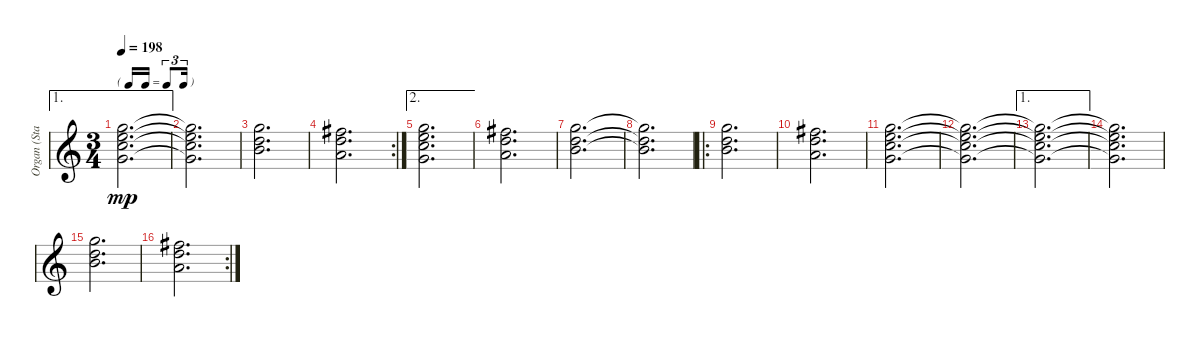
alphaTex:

\track ("Organ (Staff 1)" "Organ (Sta") {instrument drawbarorgan}
\staff {score}
\tuning (E4 B3 G3 D3 A2 E2 B1) {hide}
\ae 1
\ts (3 4)
\tf triplet16th
\tempo 198
\clef g2
\ks c
(8.1{t} 17.2{t} 24.3{t} 17.4{t}).2{d dy mp} |
(8.1{t} 17.2{t} 24.3{t} 17.4{t}).2{d} |
(15.1 15.2 16.3).2{d} |
\rc 2
(5.1 15.2 23.3).2{d} |
\ae 2
(3.1 13.2 21.3 29.4).2{d} |
(5.1 15.2 23.3).2{d} |
(15.1 15.2 16.3).2{d} |
(15.1{t} 15.2{t} 16.3{t}).2{d} |
\ro
(15.1 15.2 16.3).2{d} |
(5.1 15.2 23.3).2{d} |
(8.1 17.2 24.3 17.4).2{d} |
(8.1{t} 17.2{t} 24.3{t} 17.4{t}).2{d} |
\ae 1
(8.1{t} 17.2{t} 24.3{t} 17.4{t}).2{d} |
(8.1{t} 17.2{t} 24.3{t} 17.4{t}).2{d} |
(15.1 15.2 16.3).2{d} |
\rc 2
(5.1 15.2 23.3).2{d}
